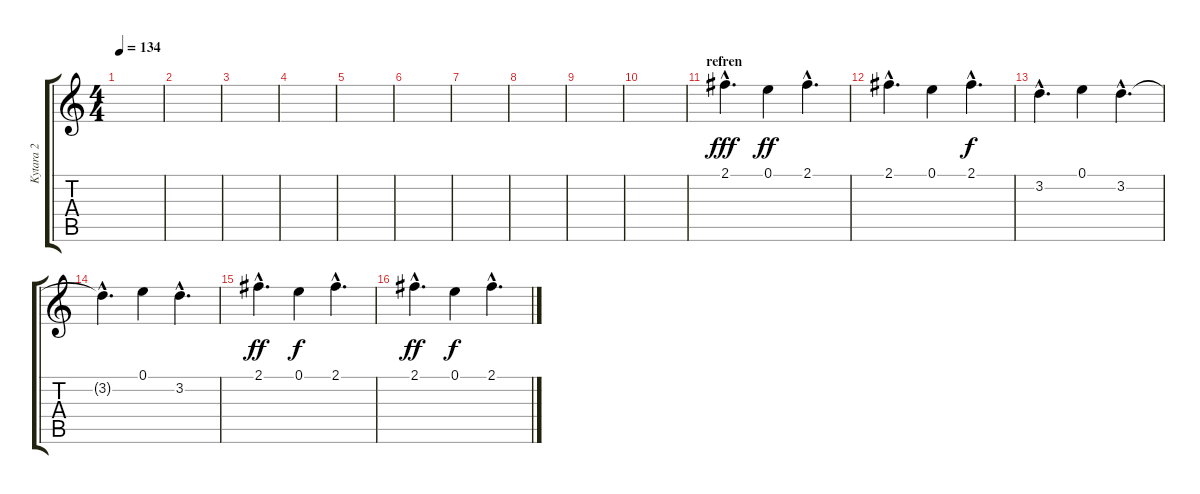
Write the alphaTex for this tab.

\track ("Kytara 2" "Kytara 2") {instrument overdrivenguitar}
\staff {score tabs}
\tuning (E4 B3 G3 D3 A2 E2) {hide}
\ts (4 4)
\tempo 134
\clef g2
\ks c
|
|
|
|
|
|
|
|
|
|
\section ("" "refren")
2.1{hac}.4{d dy fff volume 8} 0.1.4{dy ff} 2.1{hac}.4{d} |
2.1{hac}.4{d} 0.1.4 2.1{hac}.4{d dy f} |
3.2{hac}.4{d} 0.1.4 3.2{hac}.4{d} |
3.2{hac t}.4{d} 0.1.4 3.2{hac}.4{d} |
2.1{hac}.4{d dy ff} 0.1.4{dy f} 2.1{hac}.4{d} |
2.1{hac}.4{d dy ff} 0.1.4{dy f} 2.1{hac}.4{d}
